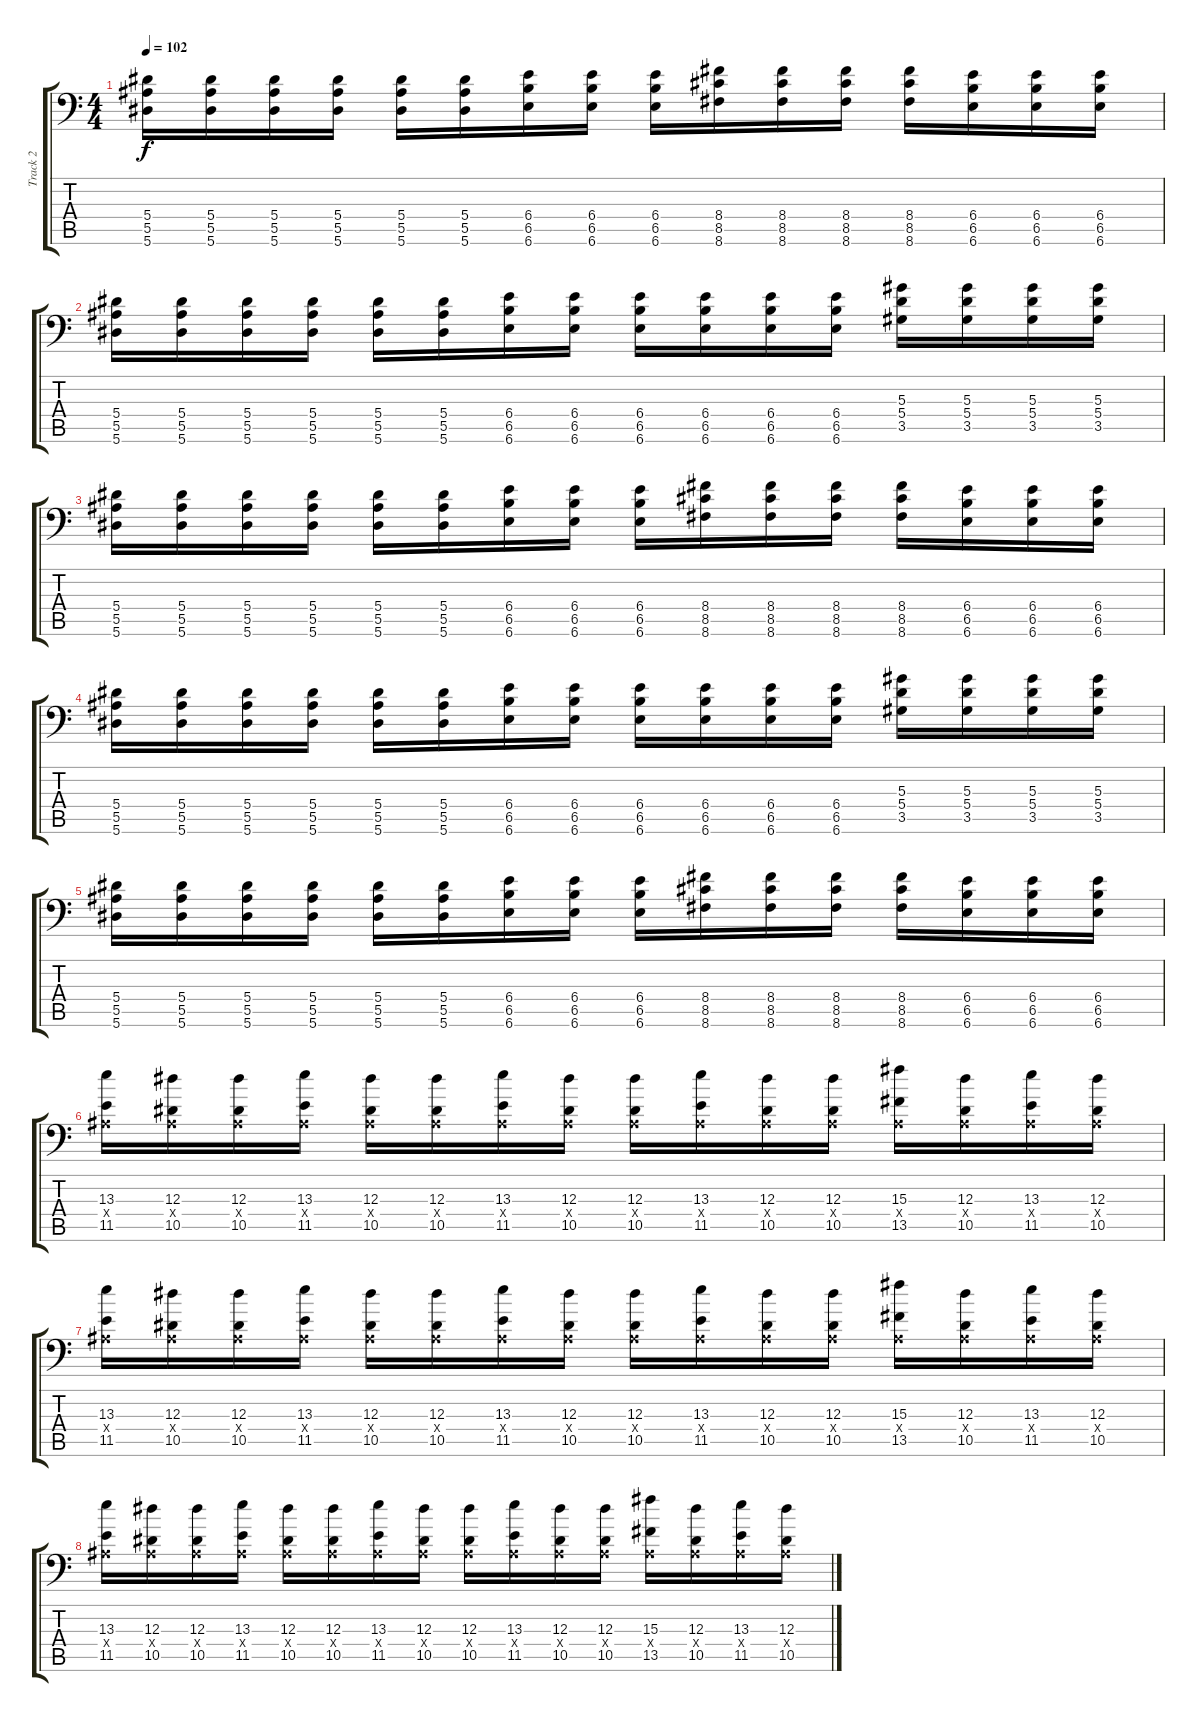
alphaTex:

\track ("Track 2" "Track 2") {instrument acousticguitarsteel}
\staff {score tabs}
\tuning (C4 G3 Eb3 Bb2 F2 Bb1) {hide}
\ts (4 4)
\tempo 102
\clef f4
\ks c
(5.4 5.5 5.6).16{dy f} (5.4 5.5 5.6).16 (5.4 5.5 5.6).16 (5.4 5.5 5.6).16 (5.4 5.5 5.6).16 (5.4 5.5 5.6).16 (6.4 6.5 6.6).16 (6.4 6.5 6.6).16 (6.4 6.5 6.6).16 (8.4 8.5 8.6).16 (8.4 8.5 8.6).16 (8.4 8.5 8.6).16 (8.4 8.5 8.6).16 (6.4 6.5 6.6).16 (6.4 6.5 6.6).16 (6.4 6.5 6.6).16 |
(5.4 5.5 5.6).16 (5.4 5.5 5.6).16 (5.4 5.5 5.6).16 (5.4 5.5 5.6).16 (5.4 5.5 5.6).16 (5.4 5.5 5.6).16 (6.4 6.5 6.6).16 (6.4 6.5 6.6).16 (6.4 6.5 6.6).16 (6.4 6.5 6.6).16 (6.4 6.5 6.6).16 (6.4 6.5 6.6).16 (5.3 5.4 3.5).16 (5.3 5.4 3.5).16 (5.3 5.4 3.5).16 (5.3 5.4 3.5).16 |
(5.4 5.5 5.6).16 (5.4 5.5 5.6).16 (5.4 5.5 5.6).16 (5.4 5.5 5.6).16 (5.4 5.5 5.6).16 (5.4 5.5 5.6).16 (6.4 6.5 6.6).16 (6.4 6.5 6.6).16 (6.4 6.5 6.6).16 (8.4 8.5 8.6).16 (8.4 8.5 8.6).16 (8.4 8.5 8.6).16 (8.4 8.5 8.6).16 (6.4 6.5 6.6).16 (6.4 6.5 6.6).16 (6.4 6.5 6.6).16 |
(5.4 5.5 5.6).16 (5.4 5.5 5.6).16 (5.4 5.5 5.6).16 (5.4 5.5 5.6).16 (5.4 5.5 5.6).16 (5.4 5.5 5.6).16 (6.4 6.5 6.6).16 (6.4 6.5 6.6).16 (6.4 6.5 6.6).16 (6.4 6.5 6.6).16 (6.4 6.5 6.6).16 (6.4 6.5 6.6).16 (5.3 5.4 3.5).16 (5.3 5.4 3.5).16 (5.3 5.4 3.5).16 (5.3 5.4 3.5).16 |
(5.4 5.5 5.6).16 (5.4 5.5 5.6).16 (5.4 5.5 5.6).16 (5.4 5.5 5.6).16 (5.4 5.5 5.6).16 (5.4 5.5 5.6).16 (6.4 6.5 6.6).16 (6.4 6.5 6.6).16 (6.4 6.5 6.6).16 (8.4 8.5 8.6).16 (8.4 8.5 8.6).16 (8.4 8.5 8.6).16 (8.4 8.5 8.6).16 (6.4 6.5 6.6).16 (6.4 6.5 6.6).16 (6.4 6.5 6.6).16 |
(13.3 0.4{x} 11.5).16 (12.3 0.4{x} 10.5).16 (12.3 0.4{x} 10.5).16 (13.3 0.4{x} 11.5).16 (12.3 0.4{x} 10.5).16 (12.3 0.4{x} 10.5).16 (13.3 0.4{x} 11.5).16 (12.3 0.4{x} 10.5).16 (12.3 0.4{x} 10.5).16 (13.3 0.4{x} 11.5).16 (12.3 0.4{x} 10.5).16 (12.3 0.4{x} 10.5).16 (15.3 0.4{x} 13.5).16 (12.3 0.4{x} 10.5).16 (13.3 0.4{x} 11.5).16 (12.3 0.4{x} 10.5).16 |
(13.3 0.4{x} 11.5).16 (12.3 0.4{x} 10.5).16 (12.3 0.4{x} 10.5).16 (13.3 0.4{x} 11.5).16 (12.3 0.4{x} 10.5).16 (12.3 0.4{x} 10.5).16 (13.3 0.4{x} 11.5).16 (12.3 0.4{x} 10.5).16 (12.3 0.4{x} 10.5).16 (13.3 0.4{x} 11.5).16 (12.3 0.4{x} 10.5).16 (12.3 0.4{x} 10.5).16 (15.3 0.4{x} 13.5).16 (12.3 0.4{x} 10.5).16 (13.3 0.4{x} 11.5).16 (12.3 0.4{x} 10.5).16 |
(13.3 0.4{x} 11.5).16 (12.3 0.4{x} 10.5).16 (12.3 0.4{x} 10.5).16 (13.3 0.4{x} 11.5).16 (12.3 0.4{x} 10.5).16 (12.3 0.4{x} 10.5).16 (13.3 0.4{x} 11.5).16 (12.3 0.4{x} 10.5).16 (12.3 0.4{x} 10.5).16 (13.3 0.4{x} 11.5).16 (12.3 0.4{x} 10.5).16 (12.3 0.4{x} 10.5).16 (15.3 0.4{x} 13.5).16 (12.3 0.4{x} 10.5).16 (13.3 0.4{x} 11.5).16 (12.3 0.4{x} 10.5).16
